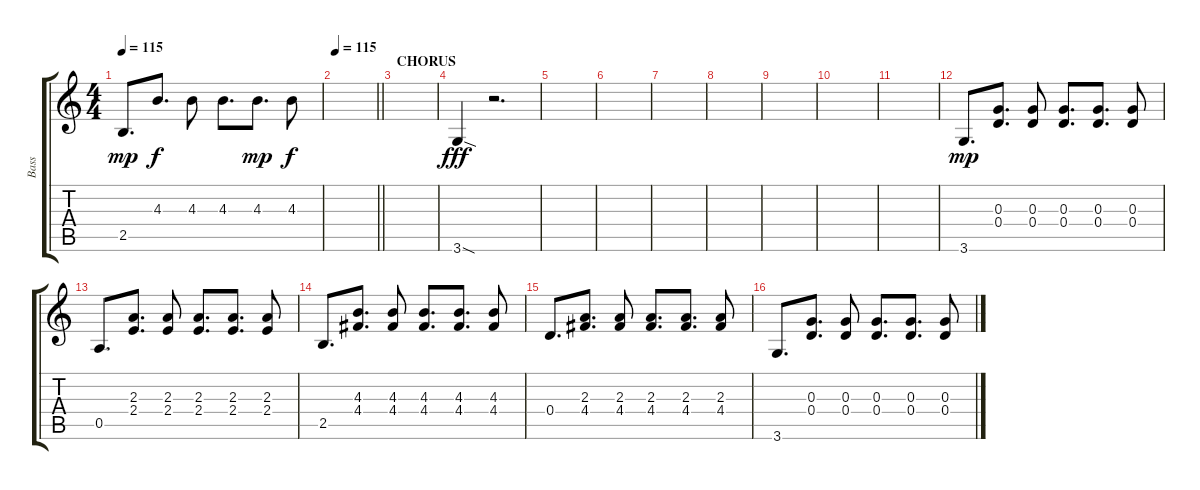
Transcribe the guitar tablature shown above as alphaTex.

\track ("Bass" "Bass") {instrument synthbass2}
\staff {score tabs}
\tuning (E4 B3 G3 D3 A2 E2) {hide}
\ts (4 4)
\tempo 115
\clef g2
\ks c
2.5.8{d dy mp} 4.3.8{d dy f} 4.3.8 4.3.8{d} 4.3.8{d dy mp} 4.3.8{dy f} |
\tempo 115
\barLineRight lightlight
|
\section ("" "CHORUS")
|
3.6{sod}.4{dy fff volume 16} r.2{d} |
|
|
|
|
|
|
|
3.6.8{d dy mp volume 11} (0.3 0.4).8{d} (0.3 0.4).8 (0.3 0.4).8{d} (0.3 0.4).8{d} (0.3 0.4).8 |
0.5.8{d} (2.3 2.4).8{d} (2.3 2.4).8 (2.3 2.4).8{d} (2.3 2.4).8{d} (2.3 2.4).8 |
2.5.8{d} (4.3 4.4).8{d} (4.3 4.4).8 (4.3 4.4).8{d} (4.3 4.4).8{d} (4.3 4.4).8 |
0.4.8{d} (2.3 4.4).8{d} (2.3 4.4).8 (2.3 4.4).8{d} (2.3 4.4).8{d} (2.3 4.4).8 |
3.6.8{d} (0.3 0.4).8{d} (0.3 0.4).8 (0.3 0.4).8{d} (0.3 0.4).8{d} (0.3 0.4).8
